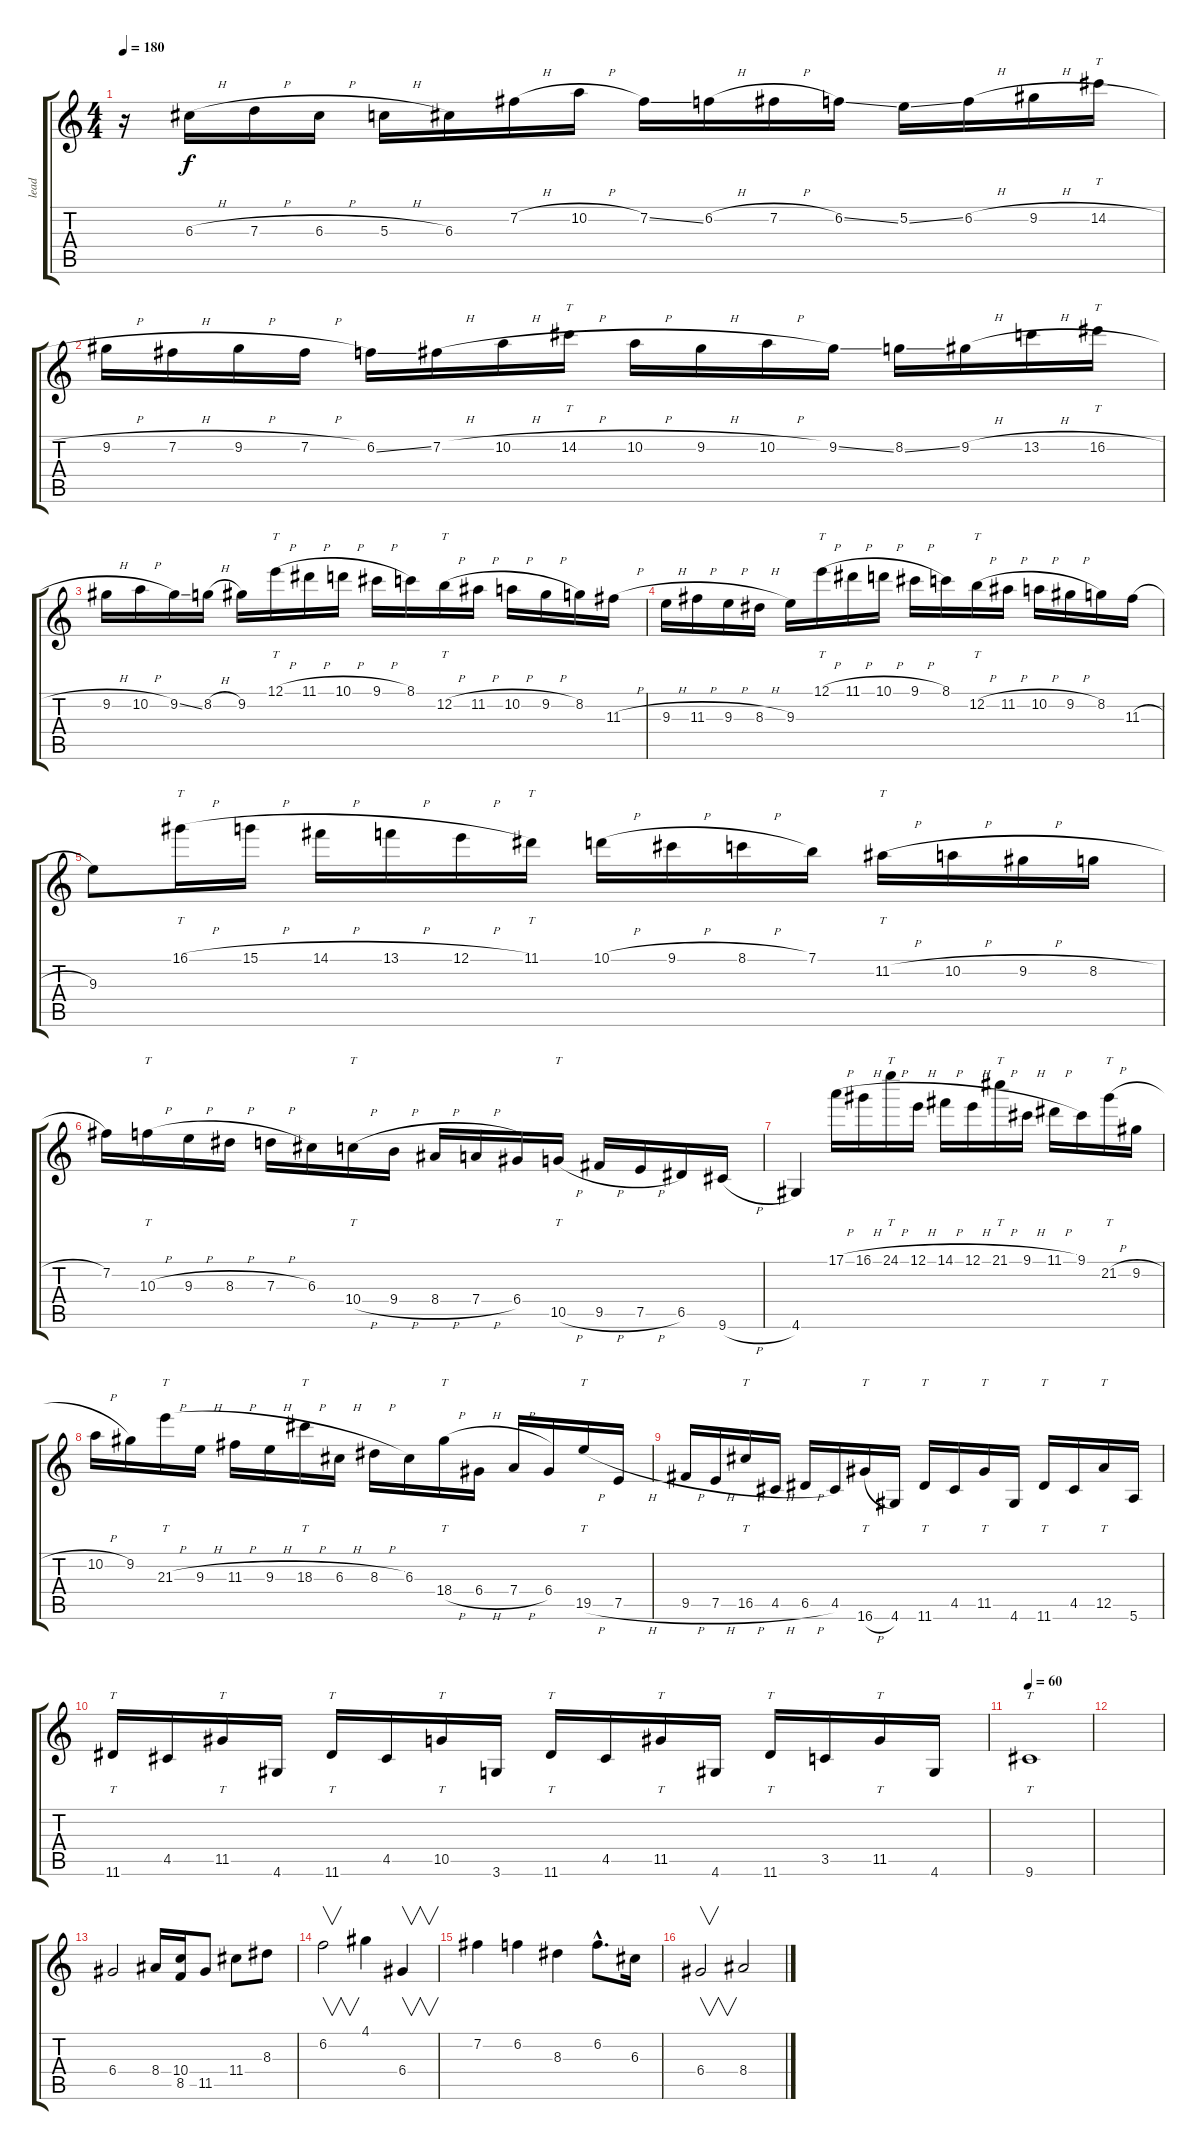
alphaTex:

\track ("lead" "lead") {instrument distortionguitar}
\staff {score tabs}
\tuning (E4 B3 G3 D3 A2 E2) {hide}
\ts (4 4)
\tempo 180
\clef g2
\ks c
r.16{dy f} 6.3{h}.16 7.3{h}.16 6.3{h}.16 5.3{h}.16 6.3.16 7.2{h}.16 10.2{h}.16 7.2{ss}.16 6.2{h}.16 7.2{h}.16 6.2{ss}.16 5.2{ss}.16 6.2{h}.16 9.2{h}.16 14.2{h}.16{tt} |
9.2{h}.16 7.2{h}.16 9.2{h}.16 7.2{h}.16 6.2{ss}.16 7.2{h}.16 10.2{h}.16 14.2{h}.16{tt} 10.2{h}.16 9.2{h}.16 10.2{h}.16 9.2{ss}.16 8.2{ss}.16 9.2{h}.16 13.2{h}.16 16.2{h}.16{tt} |
9.2{h}.16 10.2{h}.16 9.2{ss}.16 8.2{h}.16 9.2.16 12.1{h}.16{tt} 11.1{h}.16 10.1{h}.16 9.1{h}.16 8.1.16 12.2{h}.16{tt} 11.2{h}.16 10.2{h}.16 9.2{h}.16 8.2.16 11.3{h}.16 |
9.3{h}.16 11.3{h}.16 9.3{h}.16 8.3{h}.16 9.3.16 12.1{h}.16{tt} 11.1{h}.16 10.1{h}.16 9.1{h}.16 8.1.16 12.2{h}.16{tt} 11.2{h}.16 10.2{h}.16 9.2{h}.16 8.2.16 11.3{h}.16 |
9.3.8 16.1{h}.16{tt} 15.1{h}.16 14.1{h}.16 13.1{h}.16 12.1{h}.16 11.1.16{tt} 10.1{h}.16 9.1{h}.16 8.1{h}.16 7.1.16 11.2{h}.16{tt} 10.2{h}.16 9.2{h}.16 8.2{h}.16 |
7.2.16 10.3{h}.16{tt} 9.3{h}.16 8.3{h}.16 7.3{h}.16 6.3.16 10.4{h}.16{tt} 9.4{h}.16 8.4{h}.16 7.4{h}.16 6.4.16 10.5{h}.16{tt} 9.5{h}.16 7.5{h}.16 6.5.16 9.6{h}.16 |
4.6.4 17.1{h}.16 16.1{h}.16 24.1{h}.16{tt} 12.1{h}.16 14.1{h}.16 12.1{h}.16 21.1{h}.16{tt} 9.1{h}.16 11.1{h}.16 9.1.16 21.2{h}.16{tt} 9.2{h}.16 |
10.2{h}.16 9.2.16 21.3{h}.16{tt} 9.3{h}.16 11.3{h}.16 9.3{h}.16 18.3{h}.16{tt} 6.3{h}.16 8.3{h}.16 6.3.16 18.4{h}.16{tt} 6.4{h}.16 7.4{h}.16 6.4.16 19.5{h}.16{tt} 7.5{h}.16 |
9.5{h}.16 7.5{h}.16 16.5{h}.16{tt} 4.5{h}.16 6.5{h}.16 4.5.16 16.6{h}.16{tt} 4.6.16 11.6.16{tt} 4.5.16 11.5.16{tt} 4.6.16 11.6.16{tt} 4.5.16 12.5.16{tt} 5.6.16 |
11.6.16{tt} 4.5.16 11.5.16{tt} 4.6.16 11.6.16{tt} 4.5.16 10.5.16{tt} 3.6.16 11.6.16{tt} 4.5.16 11.5.16{tt} 4.6.16 11.6.16{tt} 3.5.16 11.5.16{tt} 4.6.16 |
\tempo 60
9.6.1{tt volume 0} |
|
6.4.2 8.4.16 (10.4 8.5).16 11.5.8 11.4.8 8.3.8 |
6.2.2{v} 4.1.4 6.4.4{v} |
7.2.4 6.2.4 8.3.4 6.2{hac}.8{d} 6.3.16 |
6.4.2{v} 8.4.2
